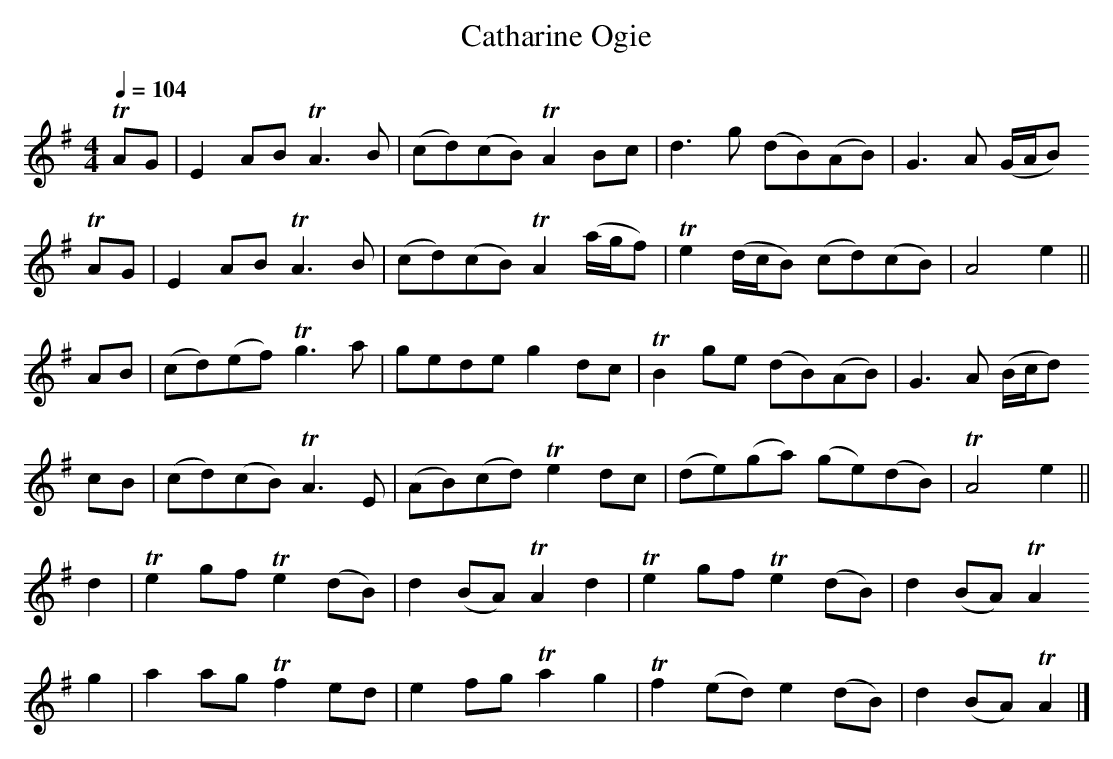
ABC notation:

X:1
T:Catharine Ogie
M:4/4
L:1/8
Q:1/4=104
K:A Dorian
TAG|E2AB     TA3  B |(cd)(cB) TA2 Bc    | d3      g  (dB)(AB)| G3  A  (G/A/B)
TAG|E2AB     TA3  B |(cd)(cB) TA2(a/g/f)|Te2 (d/c/B) (cd)(cB)| A4      e2  ||
 AB|(cd)(ef) Tg3  a | gede     g2 dc    |TB2  ge     (dB)(AB)| G3  A  (B/c/d)
 cB|(cd)(cB) TA3  E |(AB)(cd) Te2 dc    |(de)(ga)    (ge)(dB)|TA4      e2  ||
 d2|Te2gf    Te2(dB)| d2 (BA) TA2 d2    |Te2  gf     Te2 (dB)| d2(BA) TA2
 g2| a2ag    Tf2 ed | e2  fg  Ta2 g2    |Tf2 (ed)     e2 (dB)| d2(BA) TA2  |]
